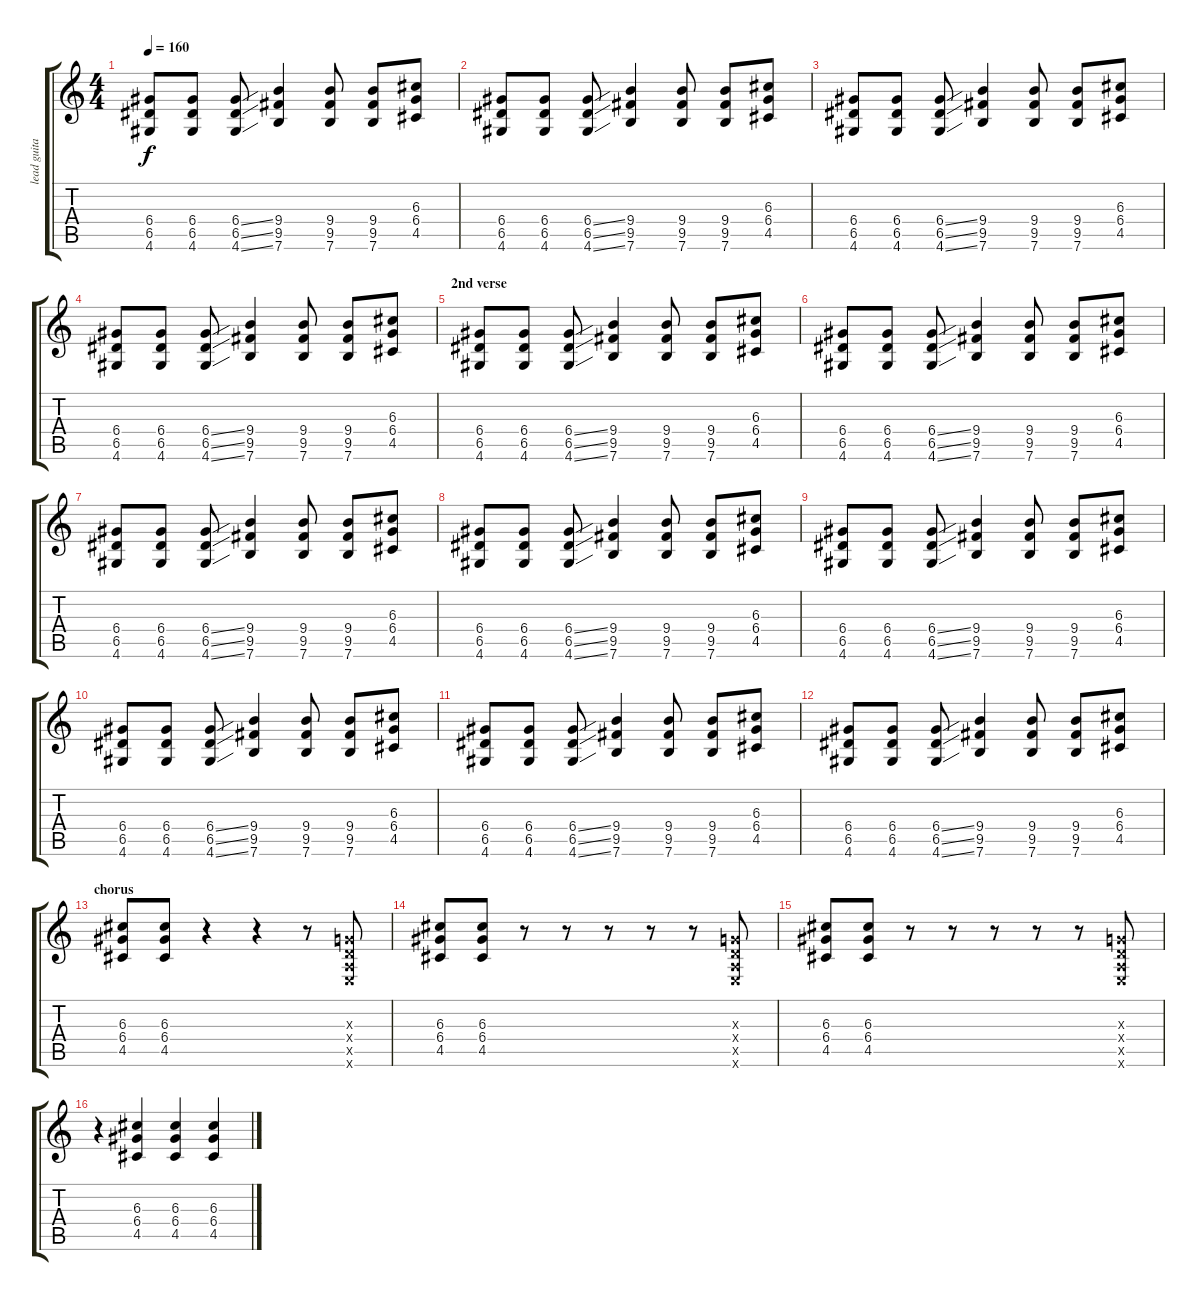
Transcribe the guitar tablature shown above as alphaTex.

\track ("lead guitar - leo holan" "lead guita") {instrument overdrivenguitar}
\staff {score tabs}
\tuning (E4 B3 G3 D3 A2 E2) {hide}
\ts (4 4)
\tempo 160
\clef g2
\ks c
(6.4 6.5 4.6).8{dy f} (6.4 6.5 4.6).8 (6.4{ss} 6.5{ss} 4.6{ss}).8 (9.4 9.5 7.6).4 (9.4 9.5 7.6).8 (9.4 9.5 7.6).8 (6.3 6.4 4.5).8 |
(6.4 6.5 4.6).8 (6.4 6.5 4.6).8 (6.4{ss} 6.5{ss} 4.6{ss}).8 (9.4 9.5 7.6).4 (9.4 9.5 7.6).8 (9.4 9.5 7.6).8 (6.3 6.4 4.5).8 |
(6.4 6.5 4.6).8 (6.4 6.5 4.6).8 (6.4{ss} 6.5{ss} 4.6{ss}).8 (9.4 9.5 7.6).4 (9.4 9.5 7.6).8 (9.4 9.5 7.6).8 (6.3 6.4 4.5).8 |
(6.4 6.5 4.6).8 (6.4 6.5 4.6).8 (6.4{ss} 6.5{ss} 4.6{ss}).8 (9.4 9.5 7.6).4 (9.4 9.5 7.6).8 (9.4 9.5 7.6).8 (6.3 6.4 4.5).8 |
\section ("" "2nd verse ")
(6.4 6.5 4.6).8 (6.4 6.5 4.6).8 (6.4{ss} 6.5{ss} 4.6{ss}).8 (9.4 9.5 7.6).4 (9.4 9.5 7.6).8 (9.4 9.5 7.6).8 (6.3 6.4 4.5).8 |
(6.4 6.5 4.6).8 (6.4 6.5 4.6).8 (6.4{ss} 6.5{ss} 4.6{ss}).8 (9.4 9.5 7.6).4 (9.4 9.5 7.6).8 (9.4 9.5 7.6).8 (6.3 6.4 4.5).8 |
(6.4 6.5 4.6).8 (6.4 6.5 4.6).8 (6.4{ss} 6.5{ss} 4.6{ss}).8 (9.4 9.5 7.6).4 (9.4 9.5 7.6).8 (9.4 9.5 7.6).8 (6.3 6.4 4.5).8 |
(6.4 6.5 4.6).8 (6.4 6.5 4.6).8 (6.4{ss} 6.5{ss} 4.6{ss}).8 (9.4 9.5 7.6).4 (9.4 9.5 7.6).8 (9.4 9.5 7.6).8 (6.3 6.4 4.5).8 |
(6.4 6.5 4.6).8 (6.4 6.5 4.6).8 (6.4{ss} 6.5{ss} 4.6{ss}).8 (9.4 9.5 7.6).4 (9.4 9.5 7.6).8 (9.4 9.5 7.6).8 (6.3 6.4 4.5).8 |
(6.4 6.5 4.6).8 (6.4 6.5 4.6).8 (6.4{ss} 6.5{ss} 4.6{ss}).8 (9.4 9.5 7.6).4 (9.4 9.5 7.6).8 (9.4 9.5 7.6).8 (6.3 6.4 4.5).8 |
(6.4 6.5 4.6).8 (6.4 6.5 4.6).8 (6.4{ss} 6.5{ss} 4.6{ss}).8 (9.4 9.5 7.6).4 (9.4 9.5 7.6).8 (9.4 9.5 7.6).8 (6.3 6.4 4.5).8 |
(6.4 6.5 4.6).8 (6.4 6.5 4.6).8 (6.4{ss} 6.5{ss} 4.6{ss}).8 (9.4 9.5 7.6).4 (9.4 9.5 7.6).8 (9.4 9.5 7.6).8 (6.3 6.4 4.5).8 |
\section ("" "chorus")
(6.3 6.4 4.5).8 (6.3 6.4 4.5).8 r.4 r.4 r.8 (0.3{x} 0.4{x} 0.5{x} 0.6{x}).8 |
(6.3 6.4 4.5).8 (6.3 6.4 4.5).8 r.8 r.8 r.8 r.8 r.8 (0.3{x} 0.4{x} 0.5{x} 0.6{x}).8 |
(6.3 6.4 4.5).8 (6.3 6.4 4.5).8 r.8 r.8 r.8 r.8 r.8 (0.3{x} 0.4{x} 0.5{x} 0.6{x}).8 |
r.4 (6.3 6.4 4.5).4 (6.3 6.4 4.5).4 (6.3 6.4 4.5).4
